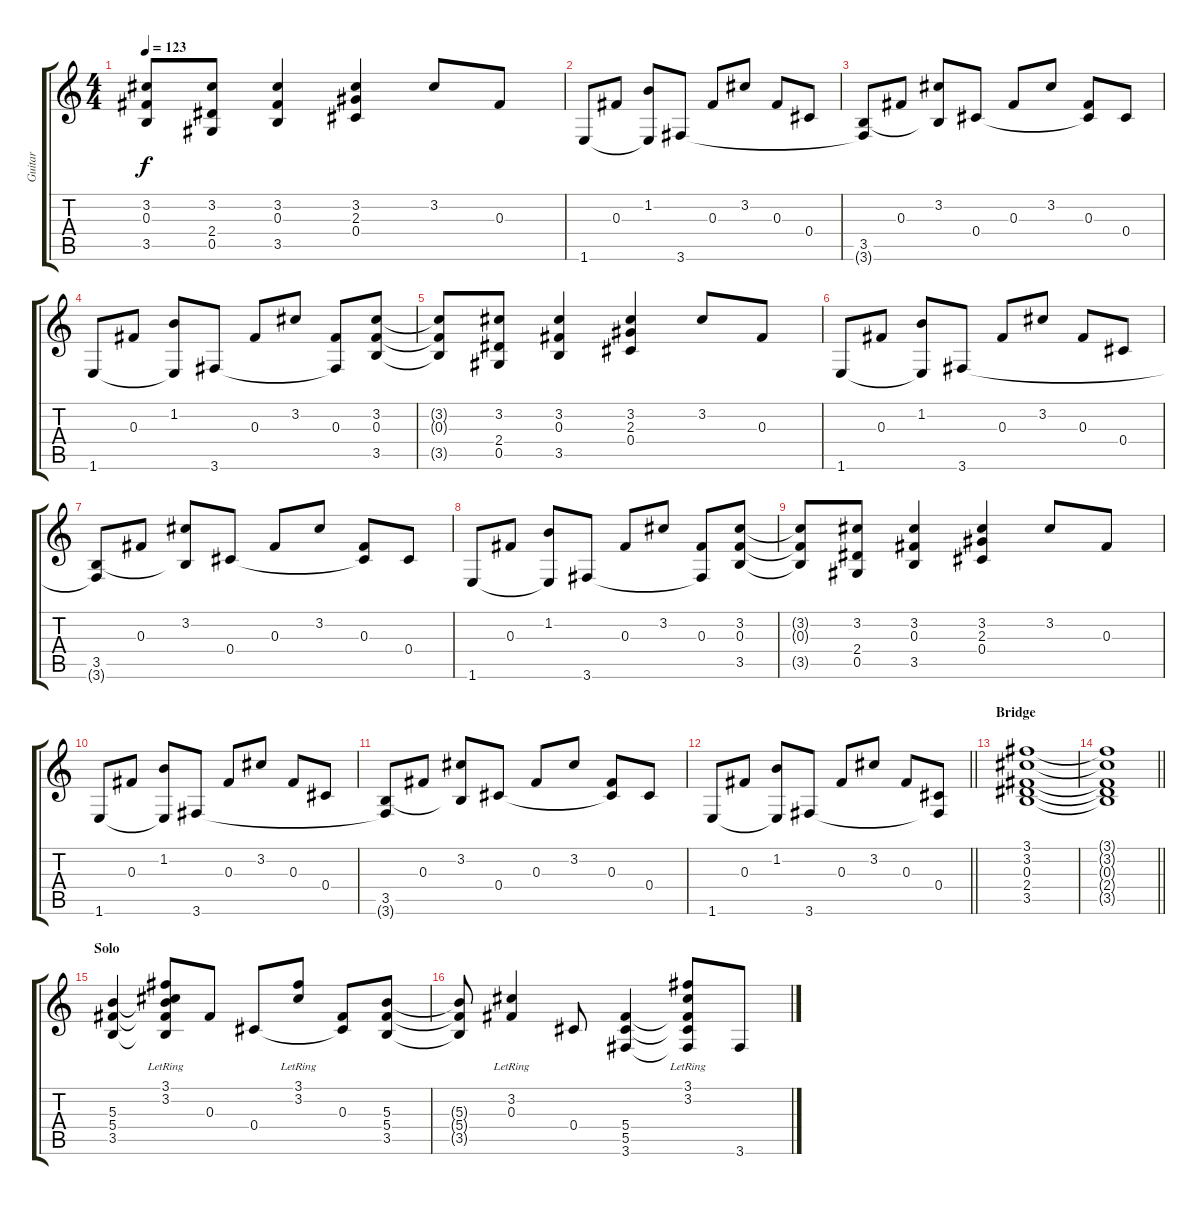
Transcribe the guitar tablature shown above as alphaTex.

\track ("Guitar" "Guitar") {instrument acousticguitarsteel}
\staff {score tabs}
\tuning (Eb4 Bb3 Gb3 Db3 Ab2 Eb2) {hide}
\ts (4 4)
\tempo 123
\clef g2
\ks c
(3.2{t} 0.3{t} 3.5{t}).8{dy f} (3.2 2.4 0.5).8 (3.2 0.3 3.5).4 (3.2 2.3 0.4).4 3.2.8 0.3.8 |
1.6.8 0.3.8 (1.2 1.6{t}).8 3.6.8 0.3.8 3.2.8 0.3.8 0.4.8 |
(3.5 3.6{t}).8 0.3.8 (3.2 3.5{t}).8 0.4.8 0.3.8 3.2.8 (0.3 0.4{t}).8 0.4.8 |
1.6.8 0.3.8 (1.2 1.6{t}).8 3.6.8 0.3.8 3.2.8 (0.3 3.6{t}).8 (3.2 0.3 3.5).8 |
(3.2{t} 0.3{t} 3.5{t}).8 (3.2 2.4 0.5).8 (3.2 0.3 3.5).4 (3.2 2.3 0.4).4 3.2.8 0.3.8 |
1.6.8 0.3.8 (1.2 1.6{t}).8 3.6.8 0.3.8 3.2.8 0.3.8 0.4.8 |
(3.5 3.6{t}).8 0.3.8 (3.2 3.5{t}).8 0.4.8 0.3.8 3.2.8 (0.3 0.4{t}).8 0.4.8 |
1.6.8 0.3.8 (1.2 1.6{t}).8 3.6.8 0.3.8 3.2.8 (0.3 3.6{t}).8 (3.2 0.3 3.5).8 |
(3.2{t} 0.3{t} 3.5{t}).8 (3.2 2.4 0.5).8 (3.2 0.3 3.5).4 (3.2 2.3 0.4).4 3.2.8 0.3.8 |
1.6.8 0.3.8 (1.2 1.6{t}).8 3.6.8 0.3.8 3.2.8 0.3.8 0.4.8 |
(3.5 3.6{t}).8 0.3.8 (3.2 3.5{t}).8 0.4.8 0.3.8 3.2.8 (0.3 0.4{t}).8 0.4.8 |
\barLineRight lightlight
1.6.8 0.3.8 (1.2 1.6{t}).8 3.6.8 0.3.8 3.2.8 0.3.8 (0.4 3.6{t}).8 |
\section ("" "Bridge")
(3.1 3.2 0.3 2.4 3.5).1 |
\barLineRight lightlight
(3.1{t} 3.2{t} 0.3{t} 2.4{t} 3.5{t}).1 |
\section ("" "Solo")
(5.3 5.4 3.5).4 (3.1{lr} 3.2{lr} 5.3{t} 5.4{t} 3.5{t}).8 0.3.8 0.4.8 (3.1{lr} 3.2{lr}).8 (0.3 0.4{t}).8 (5.3 5.4 3.5).8 |
(5.3{t} 5.4{t} 3.5{t}).8 (3.2{lr} 0.3{lr}).4 0.4.8 (5.4 5.5 3.6).4 (3.1{lr} 3.2{lr} 5.4{t} 5.5{t} 3.6{t}).8 3.6.8
